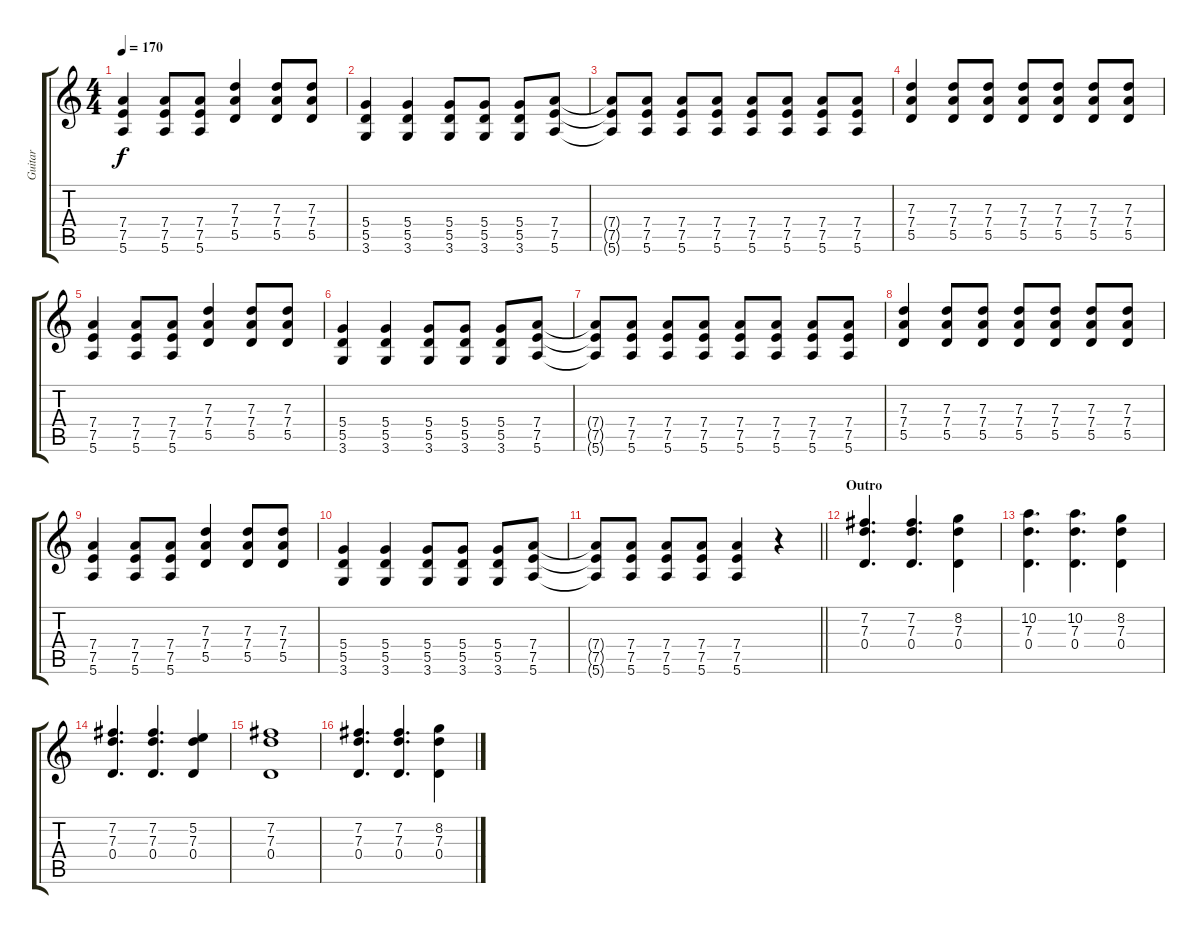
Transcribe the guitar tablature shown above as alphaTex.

\track ("Guitar" "Guitar") {instrument distortionguitar}
\staff {score tabs}
\tuning (E4 B3 G3 D3 A2 E2) {hide}
\ts (4 4)
\tempo 170
\clef g2
\ks c
(7.4 7.5 5.6).4{dy f} (7.4 7.5 5.6).8 (7.4 7.5 5.6).8 (7.3 7.4 5.5).4 (7.3 7.4 5.5).8 (7.3 7.4 5.5).8 |
(5.4 5.5 3.6).4 (5.4 5.5 3.6).4 (5.4 5.5 3.6).8 (5.4 5.5 3.6).8 (5.4 5.5 3.6).8 (7.4 7.5 5.6).8 |
(7.4{t} 7.5{t} 5.6{t}).8 (7.4 7.5 5.6).8 (7.4 7.5 5.6).8 (7.4 7.5 5.6).8 (7.4 7.5 5.6).8 (7.4 7.5 5.6).8 (7.4 7.5 5.6).8 (7.4 7.5 5.6).8 |
(7.3 7.4 5.5).4 (7.3 7.4 5.5).8 (7.3 7.4 5.5).8 (7.3 7.4 5.5).8 (7.3 7.4 5.5).8 (7.3 7.4 5.5).8 (7.3 7.4 5.5).8 |
(7.4 7.5 5.6).4 (7.4 7.5 5.6).8 (7.4 7.5 5.6).8 (7.3 7.4 5.5).4 (7.3 7.4 5.5).8 (7.3 7.4 5.5).8 |
(5.4 5.5 3.6).4 (5.4 5.5 3.6).4 (5.4 5.5 3.6).8 (5.4 5.5 3.6).8 (5.4 5.5 3.6).8 (7.4 7.5 5.6).8 |
(7.4{t} 7.5{t} 5.6{t}).8 (7.4 7.5 5.6).8 (7.4 7.5 5.6).8 (7.4 7.5 5.6).8 (7.4 7.5 5.6).8 (7.4 7.5 5.6).8 (7.4 7.5 5.6).8 (7.4 7.5 5.6).8 |
(7.3 7.4 5.5).4 (7.3 7.4 5.5).8 (7.3 7.4 5.5).8 (7.3 7.4 5.5).8 (7.3 7.4 5.5).8 (7.3 7.4 5.5).8 (7.3 7.4 5.5).8 |
(7.4 7.5 5.6).4 (7.4 7.5 5.6).8 (7.4 7.5 5.6).8 (7.3 7.4 5.5).4 (7.3 7.4 5.5).8 (7.3 7.4 5.5).8 |
(5.4 5.5 3.6).4 (5.4 5.5 3.6).4 (5.4 5.5 3.6).8 (5.4 5.5 3.6).8 (5.4 5.5 3.6).8 (7.4 7.5 5.6).8 |
\barLineRight lightlight
(7.4{t} 7.5{t} 5.6{t}).8 (7.4 7.5 5.6).8 (7.4 7.5 5.6).8 (7.4 7.5 5.6).8 (7.4 7.5 5.6).4 r.4 |
\section ("" "Outro")
(7.2 7.3 0.4).4{d} (7.2 7.3 0.4).4{d} (8.2 7.3 0.4).4 |
(10.2 7.3 0.4).4{d} (10.2 7.3 0.4).4{d} (8.2 7.3 0.4).4 |
(7.2 7.3 0.4).4{d} (7.2 7.3 0.4).4{d} (5.2 7.3 0.4).4 |
(7.2 7.3 0.4).1 |
(7.2 7.3 0.4).4{d} (7.2 7.3 0.4).4{d} (8.2 7.3 0.4).4
